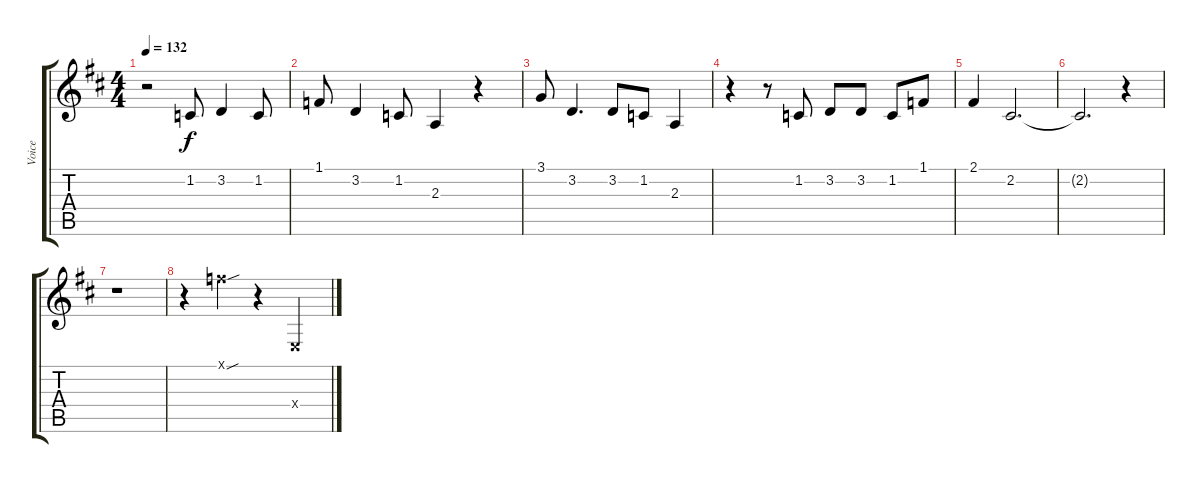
\track ("Voice" "Voice") {instrument lead2sawtooth}
\staff {score tabs}
\tuning (E4 B3 G3 D3 A2 E2) {hide}
\ts (4 4)
\tempo 132
\clef g2
\ks d
r.2{dy f} 1.2.8 3.2.4 1.2.8 |
1.1.8 3.2.4 1.2.8 2.3.4 r.4 |
3.1.8 3.2.4{d} 3.2.8 1.2.8 2.3.4 |
r.4 r.8 1.2.8 3.2.8 3.2.8 1.2.8 1.1.8 |
2.1.4 2.2.2{d} |
2.2{t}.2{d} r.4 |
r.1 |
r.4 13.1{sou x}.4 r.4 2.4{x}.4
